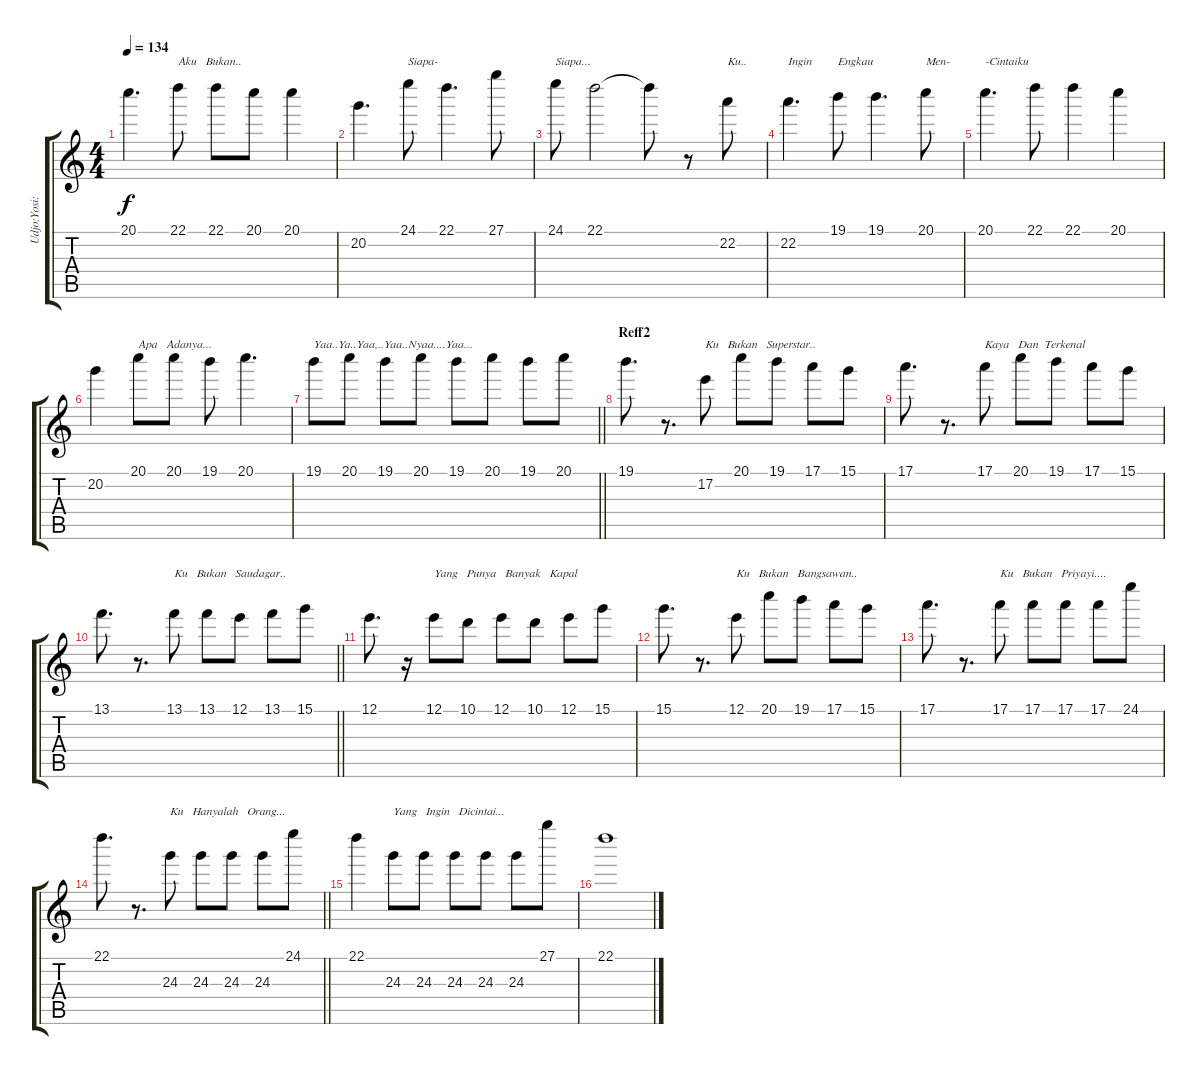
\track ("Udjo:Yosi:Odie:Tika:Gugum:Oon:" "Udjo:Yosi:") {instrument contrabass}
\staff {score tabs}
\tuning (E4 B3 G3 D3 A2 E2) {hide}
\ts (4 4)
\tempo 134
\clef g2
\ks c
20.1.4{d dy f} 22.1.8{txt "Aku   Bukan.."} 22.1.8 20.1.8 20.1.4 |
20.2.4{d} 24.1.8{txt "Siapa-"} 22.1.4{d} 27.1.8 |
24.1.8{txt "Siapa..."} 22.1.2 22.1{t}.8 r.8 22.2.8{txt "Ku.."} |
22.2.4{d txt "Ingin "} 19.1.8{txt "Engkau "} 19.1.4{d} 20.1.8{txt "Men-"} |
20.1.4{d txt "-Cintaiku "} 22.1.8 22.1.4 20.1.4 |
20.2.4 20.1.8{txt "Apa   Adanya..."} 20.1.8 19.1.8 20.1.4{d} |
\barLineRight lightlight
19.1.8{txt "Yaa..Ya..Yaa,..Yaa..Nyaa....Yaa..."} 20.1.8 19.1.8 20.1.8 19.1.8 20.1.8 19.1.8 20.1.8 |
\section ("" "Reff2")
19.1.8{d} r.8{d} 17.2.8{txt "Ku   Bukan   Superstar.."} 20.1.8 19.1.8 17.1.8 15.1.8 |
17.1.8{d} r.8{d} 17.1.8{txt "Kaya   Dan  Terkenal"} 20.1.8 19.1.8 17.1.8 15.1.8 |
\barLineRight lightlight
13.1.8{d} r.8{d} 13.1.8{txt "Ku   Bukan   Saudagar.."} 13.1.8 12.1.8 13.1.8 15.1.8 |
12.1.8{d} r.16 12.1.8{txt "Yang   Punya   Banyak   Kapal"} 10.1.8 12.1.8 10.1.8 12.1.8 15.1.8 |
15.1.8{d} r.8{d} 12.1.8{txt "Ku   Bukan   Bangsawan.."} 20.1.8 19.1.8 17.1.8 15.1.8 |
17.1.8{d} r.8{d} 17.1.8{txt "Ku   Bukan   Priyayi...."} 17.1.8 17.1.8 17.1.8 24.1.8 |
\barLineRight lightlight
22.1.8{d} r.8{d} 24.3.8{txt "Ku   Hanyalah   Orang... "} 24.3.8 24.3.8 24.3.8 24.1.8 |
22.1.4 24.3.8{txt "Yang   Ingin   Dicintai..."} 24.3.8 24.3.8 24.3.8 24.3.8 27.1.8 |
22.1.1
